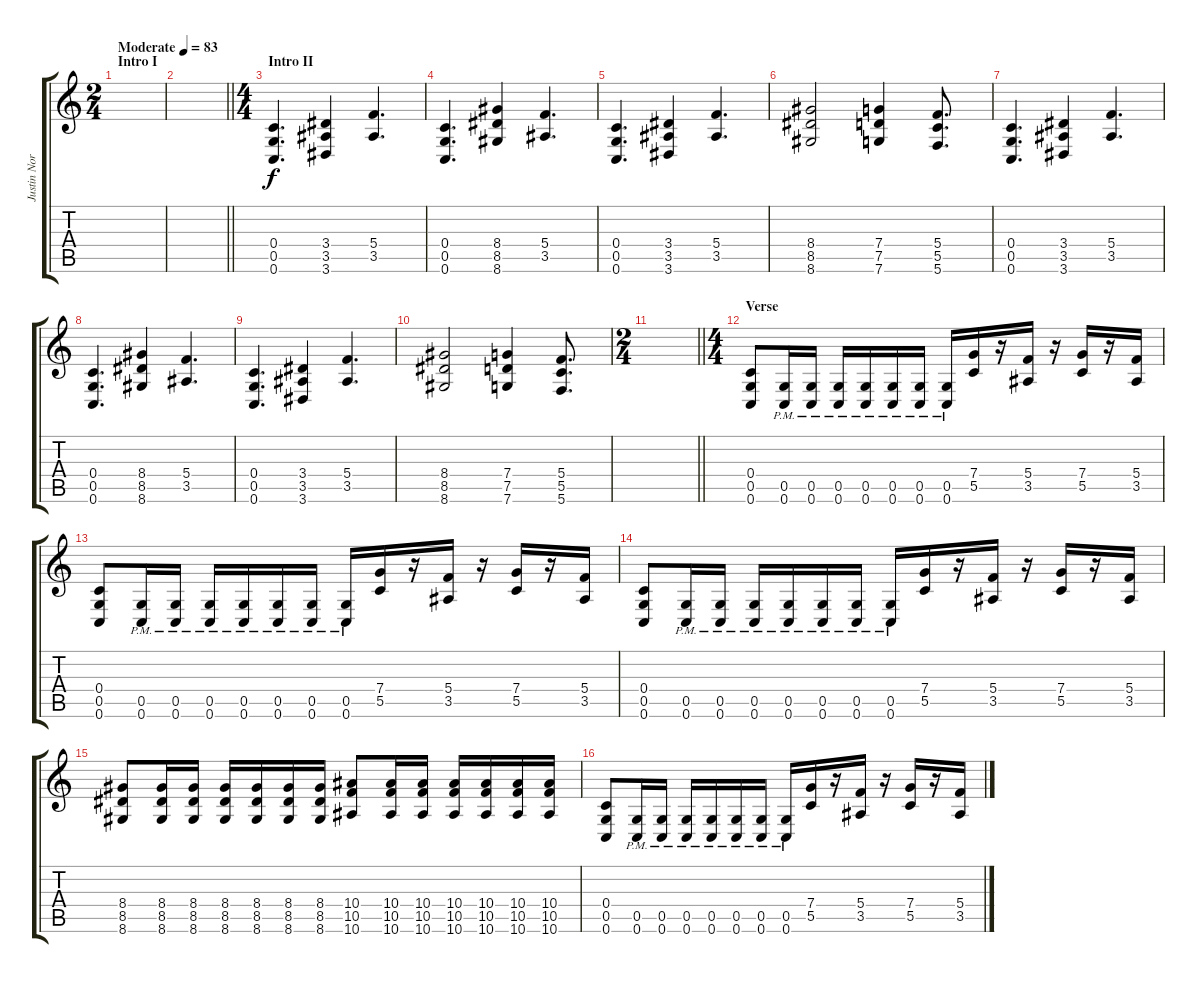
\track ("Justin Norman Rhythm" "Justin Nor") {instrument distortionguitar}
\staff {score tabs}
\tuning (D4 A3 F3 C3 G2 C2) {hide}
\ts (2 4)
\section ("" "Intro I")
\tempo (83 "Moderate")
\clef g2
\ks c
|
\barLineRight lightlight
|
\ts (4 4)
\section ("" "Intro II")
(0.4 0.5 0.6).4{d} (3.4 3.5 3.6).4 (5.4 3.5).4{d} |
(0.4 0.5 0.6).4{d} (8.4 8.5 8.6).4 (5.4 3.5).4{d} |
(0.4 0.5 0.6).4{d} (3.4 3.5 3.6).4 (5.4 3.5).4{d} |
(8.4 8.5 8.6).2 (7.4 7.5 7.6).4 (5.4 5.5 5.6).8{d} |
(0.4 0.5 0.6).4{d} (3.4 3.5 3.6).4 (5.4 3.5).4{d} |
(0.4 0.5 0.6).4{d} (8.4 8.5 8.6).4 (5.4 3.5).4{d} |
(0.4 0.5 0.6).4{d} (3.4 3.5 3.6).4 (5.4 3.5).4{d} |
(8.4 8.5 8.6).2 (7.4 7.5 7.6).4 (5.4 5.5 5.6).8{d} |
\ts (2 4)
\barLineRight lightlight
|
\ts (4 4)
\section ("" "Verse")
(0.4 0.5 0.6).8 (0.5{pm} 0.6{pm}).16 (0.5{pm} 0.6{pm}).16 (0.5{pm} 0.6{pm}).16 (0.5{pm} 0.6{pm}).16 (0.5{pm} 0.6{pm}).16 (0.5{pm} 0.6{pm}).16 (0.5{pm} 0.6{pm}).16 (7.4 5.5).16 r.16 (5.4 3.5).16 r.16 (7.4 5.5).16 r.16 (5.4 3.5).16 |
(0.4 0.5 0.6).8 (0.5{pm} 0.6{pm}).16 (0.5{pm} 0.6{pm}).16 (0.5{pm} 0.6{pm}).16 (0.5{pm} 0.6{pm}).16 (0.5{pm} 0.6{pm}).16 (0.5{pm} 0.6{pm}).16 (0.5{pm} 0.6{pm}).16 (7.4 5.5).16 r.16 (5.4 3.5).16 r.16 (7.4 5.5).16 r.16 (5.4 3.5).16 |
(0.4 0.5 0.6).8 (0.5{pm} 0.6{pm}).16 (0.5{pm} 0.6{pm}).16 (0.5{pm} 0.6{pm}).16 (0.5{pm} 0.6{pm}).16 (0.5{pm} 0.6{pm}).16 (0.5{pm} 0.6{pm}).16 (0.5{pm} 0.6{pm}).16 (7.4 5.5).16 r.16 (5.4 3.5).16 r.16 (7.4 5.5).16 r.16 (5.4 3.5).16 |
(8.4 8.5 8.6).8 (8.4 8.5 8.6).16 (8.4 8.5 8.6).16 (8.4 8.5 8.6).16 (8.4 8.5 8.6).16 (8.4 8.5 8.6).16 (8.4 8.5 8.6).16 (10.4 10.5 10.6).8 (10.4 10.5 10.6).16 (10.4 10.5 10.6).16 (10.4 10.5 10.6).16 (10.4 10.5 10.6).16 (10.4 10.5 10.6).16 (10.4 10.5 10.6).16 |
(0.4 0.5 0.6).8 (0.5{pm} 0.6{pm}).16 (0.5{pm} 0.6{pm}).16 (0.5{pm} 0.6{pm}).16 (0.5{pm} 0.6{pm}).16 (0.5{pm} 0.6{pm}).16 (0.5{pm} 0.6{pm}).16 (0.5{pm} 0.6{pm}).16 (7.4 5.5).16 r.16 (5.4 3.5).16 r.16 (7.4 5.5).16 r.16 (5.4 3.5).16
